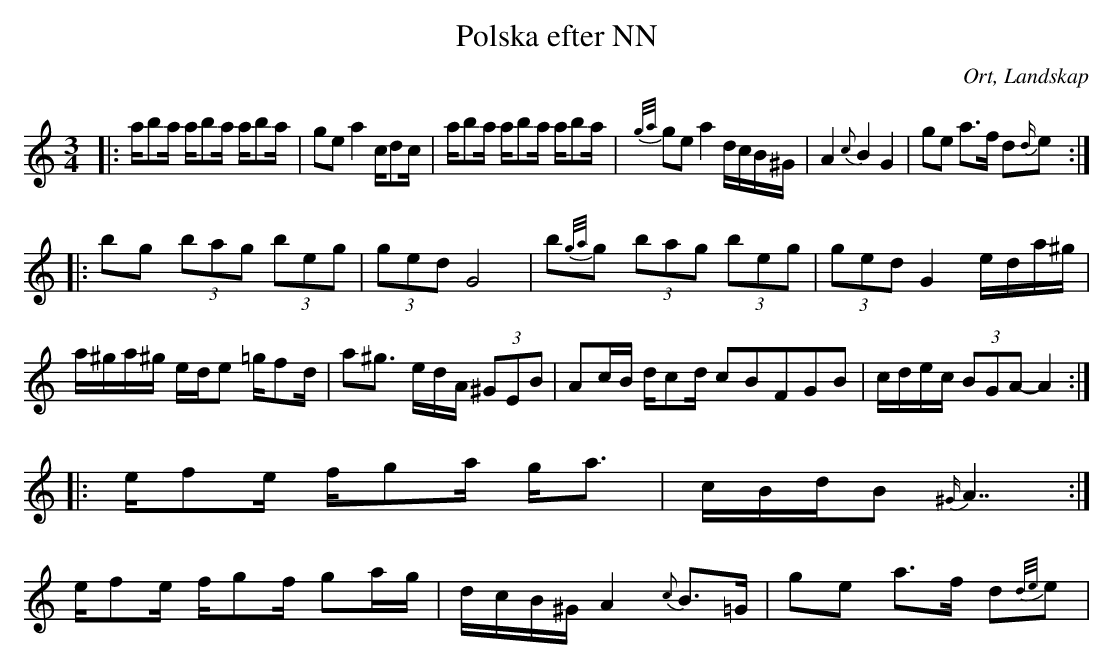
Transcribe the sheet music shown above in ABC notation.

X:1
T:Polska efter NN
O:Ort, Landskap
M:3/4
L:1/8
K:C
|: a/ba/ a/ba/ a/ba/|ge a2 c/dc/| a/ba/ a/ba/ a/ba/ | {g/a/}ge a2 d/c/B/^G/| A2 {c}B2 G2 | ge a>f d{d/}e:|
|:bg (3bag (3beg| (3ged G4 |b{g/a/}g (3bag (3beg| (3ged G2 e/d/a/^g/| a/^g/a/^g/ e/d/e =g/fd/ |a^g3/2 /e/d/A/ (3^GEB| Ac/B/ d/cd/ c2/5B2/5F2/5G2/5B2/5|  c/d/e/c/ (3BGA-A2 :|
|:e/fe/ f/ga/ g/a3/2 |c/B/d/B {^G/}A7/2:|
e/fe/ f/gf/ ga/g/ | d/c/B/^G/ A2 {c}B>=G|ge a>f d{d/e/}e|
